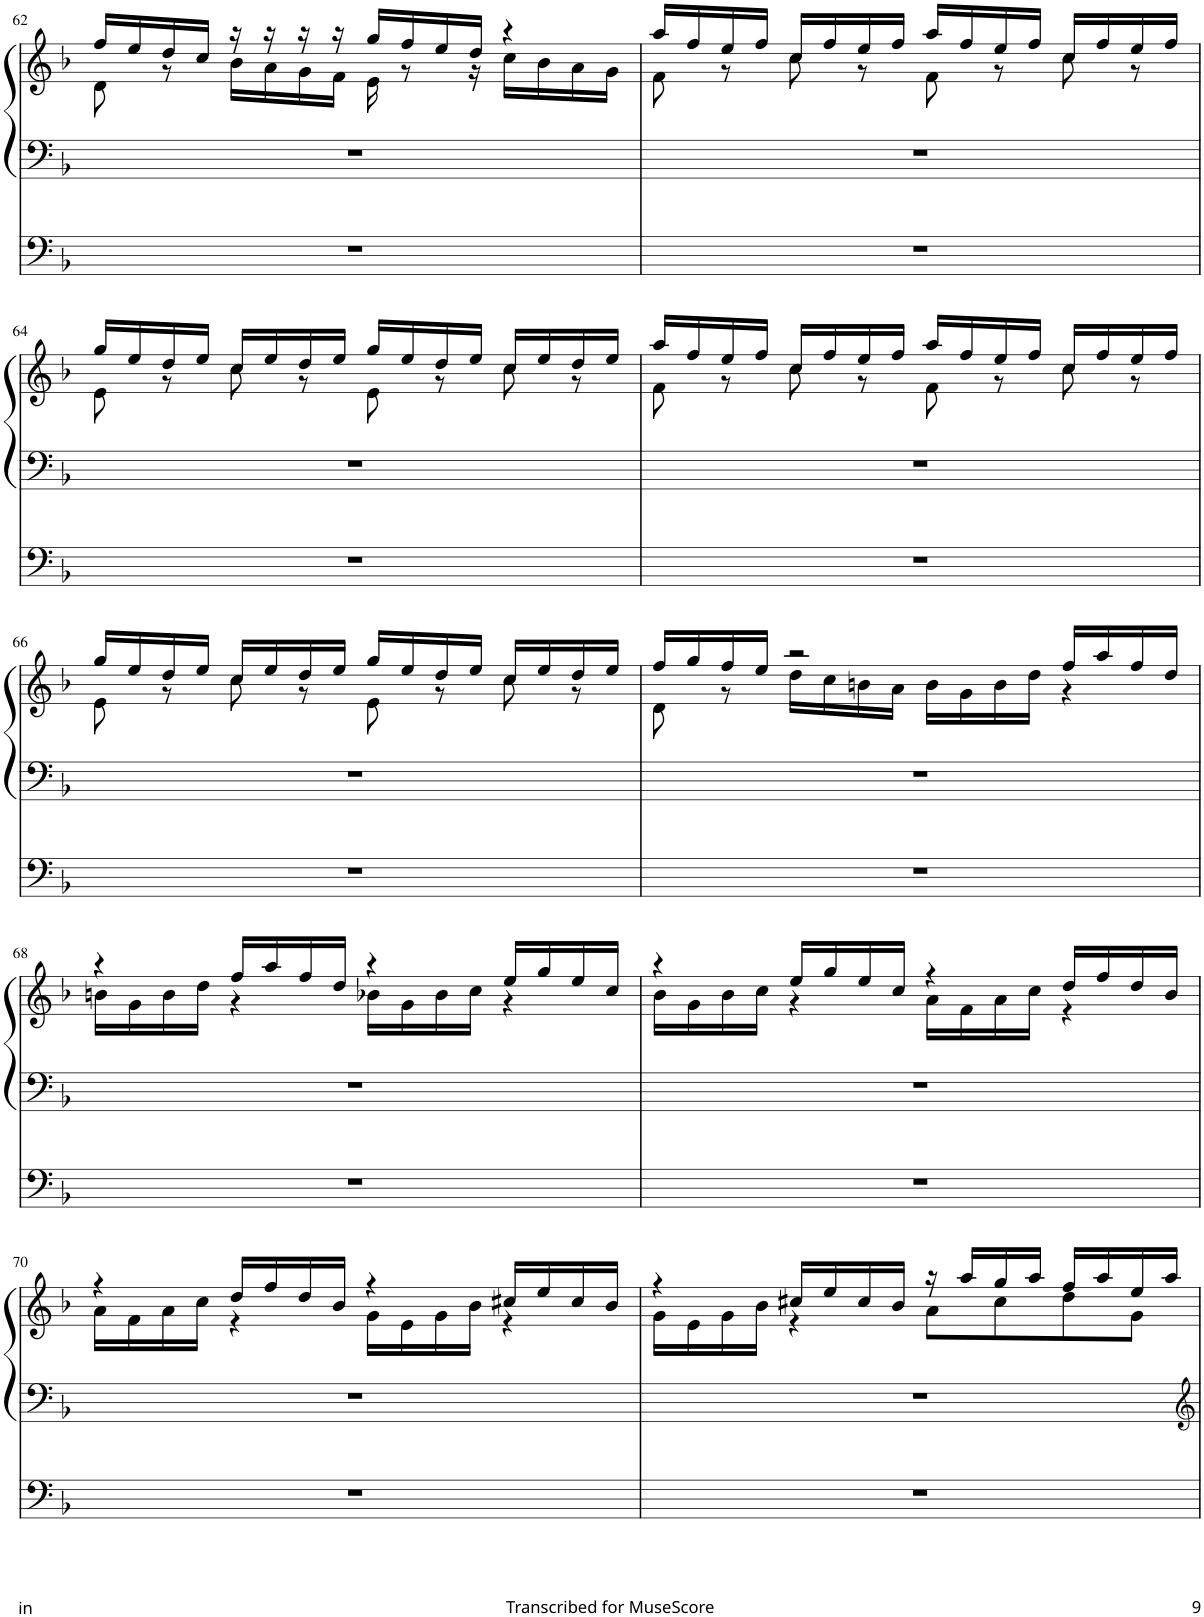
**kern	**kern	**kern
*part1	*part1	*part1
*staff3	*staff2	*staff1
*I"Man.	*	*
*I'Man.	*	*
!!LO:PB:g=z
*clefF4	*clefF4	*clefG2
*k[b-]	*k[b-]	*k[b-]
*M4/4	*M4/4	*M4/4
=62	=62	=62
*	*	*^
1r	1r	16ff/LL	8d\
.	.	16ee/	.
.	.	16dd/	8r
.	.	16cc/JJ	.
.	.	16r	16b-\LL
.	.	16r	16a\
.	.	16r	16g\
.	.	16r	16f\JJ
.	.	16gg/LL	16e\
.	.	16ff/	8r
.	.	16ee/	.
.	.	16dd/JJ	16r
.	.	4r	16cc\LL
.	.	.	16b-\
.	.	.	16a\
.	.	.	16g\JJ
=63	=63	=63	=63
1r	1r	16aa/LL	8f\
.	.	16ff/	.
.	.	16ee/	8r
.	.	16ff/JJ	.
.	.	16cc/LL	8cc\
.	.	16ff/	.
.	.	16ee/	8r
.	.	16ff/JJ	.
.	.	16aa/LL	8f\
.	.	16ff/	.
.	.	16ee/	8r
.	.	16ff/JJ	.
.	.	16cc/LL	8cc\
.	.	16ff/	.
.	.	16ee/	8r
.	.	16ff/JJ	.
!!LO:LB:g=z	!!
=64	=64	=64	=64
1r	1r	16gg/LL	8e\
.	.	16ee/	.
.	.	16dd/	8r
.	.	16ee/JJ	.
.	.	16cc/LL	8cc\
.	.	16ee/	.
.	.	16dd/	8r
.	.	16ee/JJ	.
.	.	16gg/LL	8e\
.	.	16ee/	.
.	.	16dd/	8r
.	.	16ee/JJ	.
.	.	16cc/LL	8cc\
.	.	16ee/	.
.	.	16dd/	8r
.	.	16ee/JJ	.
=65	=65	=65	=65
1r	1r	16aa/LL	8f\
.	.	16ff/	.
.	.	16ee/	8r
.	.	16ff/JJ	.
.	.	16cc/LL	8cc\
.	.	16ff/	.
.	.	16ee/	8r
.	.	16ff/JJ	.
.	.	16aa/LL	8f\
.	.	16ff/	.
.	.	16ee/	8r
.	.	16ff/JJ	.
.	.	16cc/LL	8cc\
.	.	16ff/	.
.	.	16ee/	8r
.	.	16ff/JJ	.
!!LO:LB:g=z	!!
=66	=66	=66	=66
1r	1r	16gg/LL	8e\
.	.	16ee/	.
.	.	16dd/	8r
.	.	16ee/JJ	.
.	.	16cc/LL	8cc\
.	.	16ee/	.
.	.	16dd/	8r
.	.	16ee/JJ	.
.	.	16gg/LL	8e\
.	.	16ee/	.
.	.	16dd/	8r
.	.	16ee/JJ	.
.	.	16cc/LL	8cc\
.	.	16ee/	.
.	.	16dd/	8r
.	.	16ee/JJ	.
=67	=67	=67	=67
1r	1r	16ff/LL	8d\
.	.	16gg/	.
.	.	16ff/	8r
.	.	16ee/JJ	.
.	.	2r	16dd\LL
.	.	.	16cc\
.	.	.	16bn\
.	.	.	16a\JJ
.	.	.	16b\LL
.	.	.	16g\
.	.	.	16b\
.	.	.	16dd\JJ
.	.	16ff/LL	4r
.	.	16aa/	.
.	.	16ff/	.
.	.	16dd/JJ	.
!!LO:LB:g=z	!!
=68	=68	=68	=68
1r	1r	4r	16bn\LL
.	.	.	16g\
.	.	.	16b\
.	.	.	16dd\JJ
.	.	16ff/LL	4r
.	.	16aa/	.
.	.	16ff/	.
.	.	16dd/JJ	.
.	.	4r	16b-X\LL
.	.	.	16g\
.	.	.	16b-\
.	.	.	16cc\JJ
.	.	16ee/LL	4r
.	.	16gg/	.
.	.	16ee/	.
.	.	16cc/JJ	.
=69	=69	=69	=69
1r	1r	4r	16b-\LL
.	.	.	16g\
.	.	.	16b-\
.	.	.	16cc\JJ
.	.	16ee/LL	4r
.	.	16gg/	.
.	.	16ee/	.
.	.	16cc/JJ	.
.	.	4r	16a\LL
.	.	.	16f\
.	.	.	16a\
.	.	.	16cc\JJ
.	.	16dd/LL	4r
.	.	16ff/	.
.	.	16dd/	.
.	.	16b-/JJ	.
!!LO:LB:g=z	!!
=70	=70	=70	=70
1r	1r	4r	16a\LL
.	.	.	16f\
.	.	.	16a\
.	.	.	16cc\JJ
.	.	16dd/LL	4r
.	.	16ff/	.
.	.	16dd/	.
.	.	16b-/JJ	.
.	.	4r	16g\LL
.	.	.	16e\
.	.	.	16g\
.	.	.	16b-\JJ
.	.	16cc#X/LL	4r
.	.	16ee/	.
.	.	16cc#/	.
.	.	16b-/JJ	.
=71	=71	=71	=71
1r	1r	4r	16g\LL
.	.	.	16e\
.	.	.	16g\
.	.	.	16b-\JJ
.	.	16cc#X/LL	4r
.	.	16ee/	.
.	.	16cc#/	.
.	.	16b-/JJ	.
.	.	16r	8a\L
.	.	16aa/LL	.
.	.	16gg/	8cc#\
.	.	16aa/JJ	.
.	.	16ff/LL	8dd\
.	.	16aa/	.
.	.	16ee/	8g\J
.	.	16aa/JJ	.
*	*	*v	*v
=	=	=
*-	*-	*-
